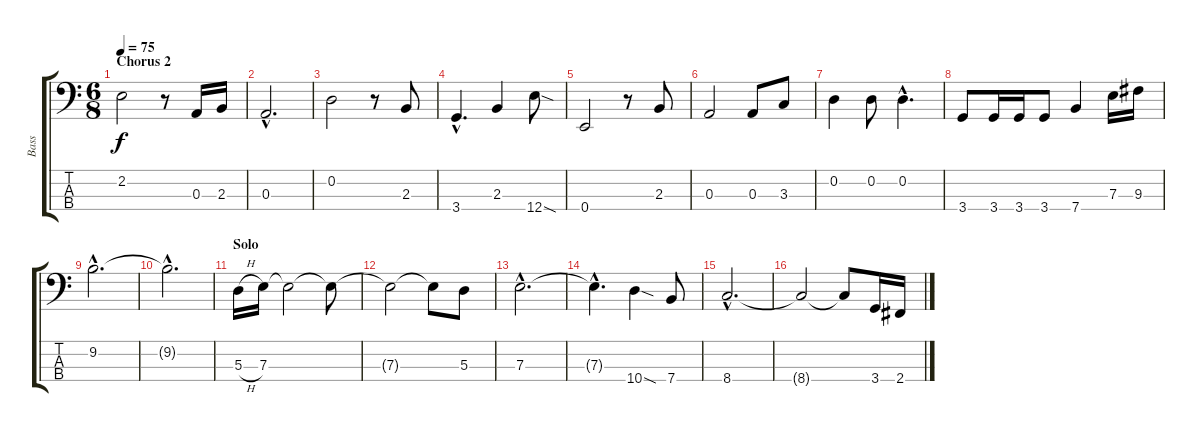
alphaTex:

\track ("Bass" "Bass") {instrument electricbasspick}
\staff {score tabs}
\tuning (G2 D2 A1 E1) {hide}
\ts (6 8)
\section ("" "Chorus 2")
\tempo 75
\clef f4
\ks c
2.2.2{dy f} r.8 0.3.16 2.3.16 |
0.3{hac}.2{d} |
0.2.2 r.8 2.3.8 |
3.4{hac}.4{d} 2.3.4 12.4{sod}.8 |
0.4.2 r.8 2.3.8 |
0.3.2 0.3.8 3.3.8 |
0.2.4 0.2.8 0.2{hac}.4{d} |
3.4.8 3.4.16 3.4.16 3.4.8 7.4.4 7.3.16 9.3.16 |
9.2{hac}.2{d} |
9.2{hac t}.2{d} |
\section ("" "Solo")
5.3{h}.16{volume 13 instrument electricbassfinger} 7.3.16 7.3{t}.2 7.3{t}.8 |
7.3{t}.2 7.3{t}.8 5.3.8 |
7.3{hac}.2{d} |
7.3{hac t}.4{d} 10.4{sod}.4 7.4.8 |
8.4{hac}.2{d} |
8.4{t}.2 8.4{t}.8 3.4.16 2.4.16
